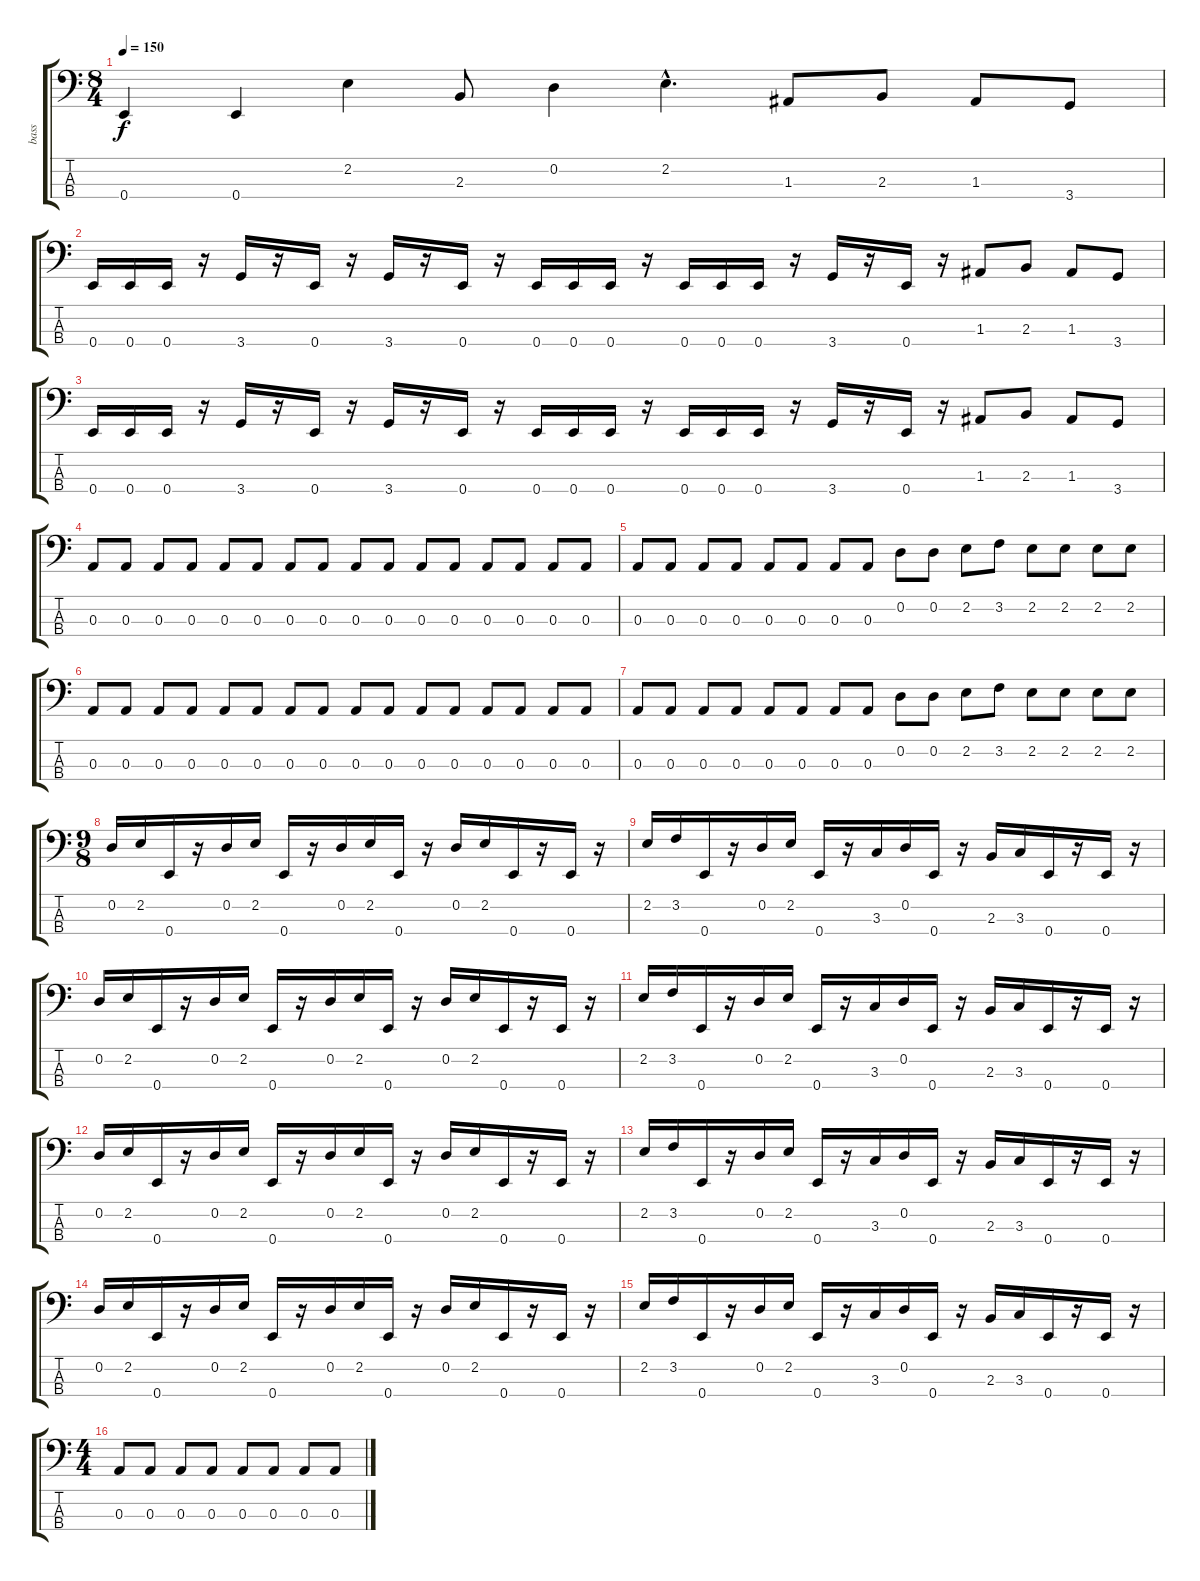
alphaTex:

\track ("bass" "bass") {instrument electricbassfinger}
\staff {score tabs}
\tuning (G2 D2 A1 E1) {hide}
\ts (8 4)
\tempo 150
\clef f4
\ks c
0.4.4{dy f} 0.4.4 2.2.4 2.3.8 0.2.4 2.2{hac}.4{d} 1.3.8 2.3.8 1.3.8 3.4.8 |
0.4.16 0.4.16 0.4.16 r.16 3.4.16 r.16 0.4.16 r.16 3.4.16 r.16 0.4.16 r.16 0.4.16 0.4.16 0.4.16 r.16 0.4.16 0.4.16 0.4.16 r.16 3.4.16 r.16 0.4.16 r.16 1.3.8 2.3.8 1.3.8 3.4.8 |
0.4.16 0.4.16 0.4.16 r.16 3.4.16 r.16 0.4.16 r.16 3.4.16 r.16 0.4.16 r.16 0.4.16 0.4.16 0.4.16 r.16 0.4.16 0.4.16 0.4.16 r.16 3.4.16 r.16 0.4.16 r.16 1.3.8 2.3.8 1.3.8 3.4.8 |
0.3.8 0.3.8 0.3.8 0.3.8 0.3.8 0.3.8 0.3.8 0.3.8 0.3.8 0.3.8 0.3.8 0.3.8 0.3.8 0.3.8 0.3.8 0.3.8 |
0.3.8 0.3.8 0.3.8 0.3.8 0.3.8 0.3.8 0.3.8 0.3.8 0.2.8 0.2.8 2.2.8 3.2.8 2.2.8 2.2.8 2.2.8 2.2.8 |
0.3.8 0.3.8 0.3.8 0.3.8 0.3.8 0.3.8 0.3.8 0.3.8 0.3.8 0.3.8 0.3.8 0.3.8 0.3.8 0.3.8 0.3.8 0.3.8 |
0.3.8 0.3.8 0.3.8 0.3.8 0.3.8 0.3.8 0.3.8 0.3.8 0.2.8 0.2.8 2.2.8 3.2.8 2.2.8 2.2.8 2.2.8 2.2.8 |
\ts (9 8)
0.2.16 2.2.16 0.4.16 r.16 0.2.16 2.2.16 0.4.16 r.16 0.2.16 2.2.16 0.4.16 r.16 0.2.16 2.2.16 0.4.16 r.16 0.4.16 r.16 |
2.2.16 3.2.16 0.4.16 r.16 0.2.16 2.2.16 0.4.16 r.16 3.3.16 0.2.16 0.4.16 r.16 2.3.16 3.3.16 0.4.16 r.16 0.4.16 r.16 |
0.2.16 2.2.16 0.4.16 r.16 0.2.16 2.2.16 0.4.16 r.16 0.2.16 2.2.16 0.4.16 r.16 0.2.16 2.2.16 0.4.16 r.16 0.4.16 r.16 |
2.2.16 3.2.16 0.4.16 r.16 0.2.16 2.2.16 0.4.16 r.16 3.3.16 0.2.16 0.4.16 r.16 2.3.16 3.3.16 0.4.16 r.16 0.4.16 r.16 |
0.2.16 2.2.16 0.4.16 r.16 0.2.16 2.2.16 0.4.16 r.16 0.2.16 2.2.16 0.4.16 r.16 0.2.16 2.2.16 0.4.16 r.16 0.4.16 r.16 |
2.2.16 3.2.16 0.4.16 r.16 0.2.16 2.2.16 0.4.16 r.16 3.3.16 0.2.16 0.4.16 r.16 2.3.16 3.3.16 0.4.16 r.16 0.4.16 r.16 |
0.2.16 2.2.16 0.4.16 r.16 0.2.16 2.2.16 0.4.16 r.16 0.2.16 2.2.16 0.4.16 r.16 0.2.16 2.2.16 0.4.16 r.16 0.4.16 r.16 |
2.2.16 3.2.16 0.4.16 r.16 0.2.16 2.2.16 0.4.16 r.16 3.3.16 0.2.16 0.4.16 r.16 2.3.16 3.3.16 0.4.16 r.16 0.4.16 r.16 |
\ts (4 4)
0.3.8 0.3.8 0.3.8 0.3.8 0.3.8 0.3.8 0.3.8 0.3.8
